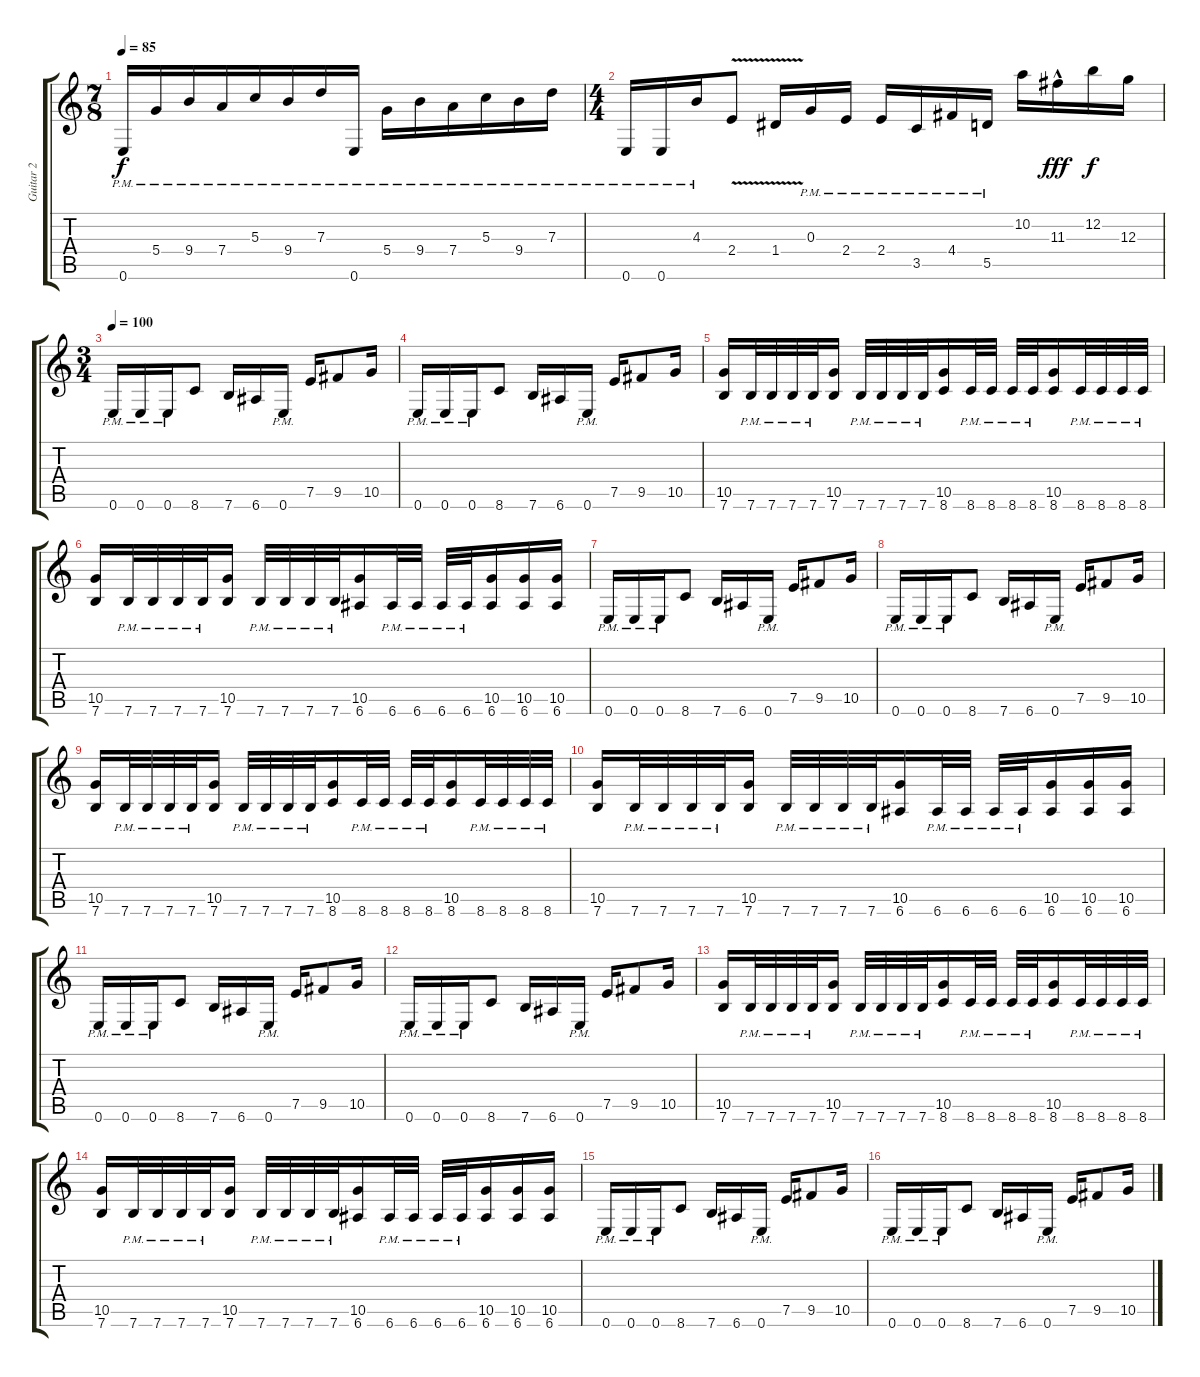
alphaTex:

\track ("Guitar 2" "Guitar 2") {instrument distortionguitar}
\staff {score tabs}
\tuning (E4 B3 G3 D3 A2 E2) {hide}
\ts (7 8)
\tempo 85
\clef g2
\ks c
0.6{pm}.16{dy f} 5.4{pm}.16 9.4{pm}.16 7.4{pm}.16 5.3{pm}.16 9.4{pm}.16 7.3{pm}.16 0.6{pm}.16 5.4{pm}.16 9.4{pm}.16 7.4{pm}.16 5.3{pm}.16 9.4{pm}.16 7.3{pm}.16 |
\ts (4 4)
0.6{pm}.16 0.6{pm}.16 4.3{pm}.16 2.4{v}.8 1.4{v}.16 0.3{pm}.16 2.4{pm}.16 2.4{pm}.16 3.5{pm}.16 4.4{pm}.16 5.5{pm}.16 10.2.16 11.3{hac}.16{dy fff} 12.2.16{dy f} 12.3.16 |
\ts (3 4)
\tempo 100
0.6{pm}.16 0.6{pm}.16 0.6{pm}.16 8.6.8 7.6.16 6.6.16 0.6{pm}.16 7.5.16 9.5.8 10.5.16 |
0.6{pm}.16 0.6{pm}.16 0.6{pm}.16 8.6.8 7.6.16 6.6.16 0.6{pm}.16 7.5.16 9.5.8 10.5.16 |
(10.5 7.6).16 7.6{pm}.32 7.6{pm}.32 7.6{pm}.32 7.6{pm}.32 (10.5 7.6).16 7.6{pm}.32 7.6{pm}.32 7.6{pm}.32 7.6{pm}.32 (10.5 8.6).16 8.6{pm}.32 8.6{pm}.32 8.6{pm}.32 8.6{pm}.32 (10.5 8.6).16 8.6{pm}.32 8.6{pm}.32 8.6{pm}.32 8.6{pm}.32 |
(10.5 7.6).16 7.6{pm}.32 7.6{pm}.32 7.6{pm}.32 7.6{pm}.32 (10.5 7.6).16 7.6{pm}.32 7.6{pm}.32 7.6{pm}.32 7.6{pm}.32 (10.5 6.6).16 6.6{pm}.32 6.6{pm}.32 6.6{pm}.32 6.6{pm}.32 (10.5 6.6).16 (10.5 6.6).16 (10.5 6.6).16 |
0.6{pm}.16 0.6{pm}.16 0.6{pm}.16 8.6.8 7.6.16 6.6.16 0.6{pm}.16 7.5.16 9.5.8 10.5.16 |
0.6{pm}.16 0.6{pm}.16 0.6{pm}.16 8.6.8 7.6.16 6.6.16 0.6{pm}.16 7.5.16 9.5.8 10.5.16 |
(10.5 7.6).16 7.6{pm}.32 7.6{pm}.32 7.6{pm}.32 7.6{pm}.32 (10.5 7.6).16 7.6{pm}.32 7.6{pm}.32 7.6{pm}.32 7.6{pm}.32 (10.5 8.6).16 8.6{pm}.32 8.6{pm}.32 8.6{pm}.32 8.6{pm}.32 (10.5 8.6).16 8.6{pm}.32 8.6{pm}.32 8.6{pm}.32 8.6{pm}.32 |
(10.5 7.6).16 7.6{pm}.32 7.6{pm}.32 7.6{pm}.32 7.6{pm}.32 (10.5 7.6).16 7.6{pm}.32 7.6{pm}.32 7.6{pm}.32 7.6{pm}.32 (10.5 6.6).16 6.6{pm}.32 6.6{pm}.32 6.6{pm}.32 6.6{pm}.32 (10.5 6.6).16 (10.5 6.6).16 (10.5 6.6).16 |
0.6{pm}.16 0.6{pm}.16 0.6{pm}.16 8.6.8 7.6.16 6.6.16 0.6{pm}.16 7.5.16 9.5.8 10.5.16 |
0.6{pm}.16 0.6{pm}.16 0.6{pm}.16 8.6.8 7.6.16 6.6.16 0.6{pm}.16 7.5.16 9.5.8 10.5.16 |
(10.5 7.6).16 7.6{pm}.32 7.6{pm}.32 7.6{pm}.32 7.6{pm}.32 (10.5 7.6).16 7.6{pm}.32 7.6{pm}.32 7.6{pm}.32 7.6{pm}.32 (10.5 8.6).16 8.6{pm}.32 8.6{pm}.32 8.6{pm}.32 8.6{pm}.32 (10.5 8.6).16 8.6{pm}.32 8.6{pm}.32 8.6{pm}.32 8.6{pm}.32 |
(10.5 7.6).16 7.6{pm}.32 7.6{pm}.32 7.6{pm}.32 7.6{pm}.32 (10.5 7.6).16 7.6{pm}.32 7.6{pm}.32 7.6{pm}.32 7.6{pm}.32 (10.5 6.6).16 6.6{pm}.32 6.6{pm}.32 6.6{pm}.32 6.6{pm}.32 (10.5 6.6).16 (10.5 6.6).16 (10.5 6.6).16 |
0.6{pm}.16 0.6{pm}.16 0.6{pm}.16 8.6.8 7.6.16 6.6.16 0.6{pm}.16 7.5.16 9.5.8 10.5.16 |
0.6{pm}.16 0.6{pm}.16 0.6{pm}.16 8.6.8 7.6.16 6.6.16 0.6{pm}.16 7.5.16 9.5.8 10.5.16
